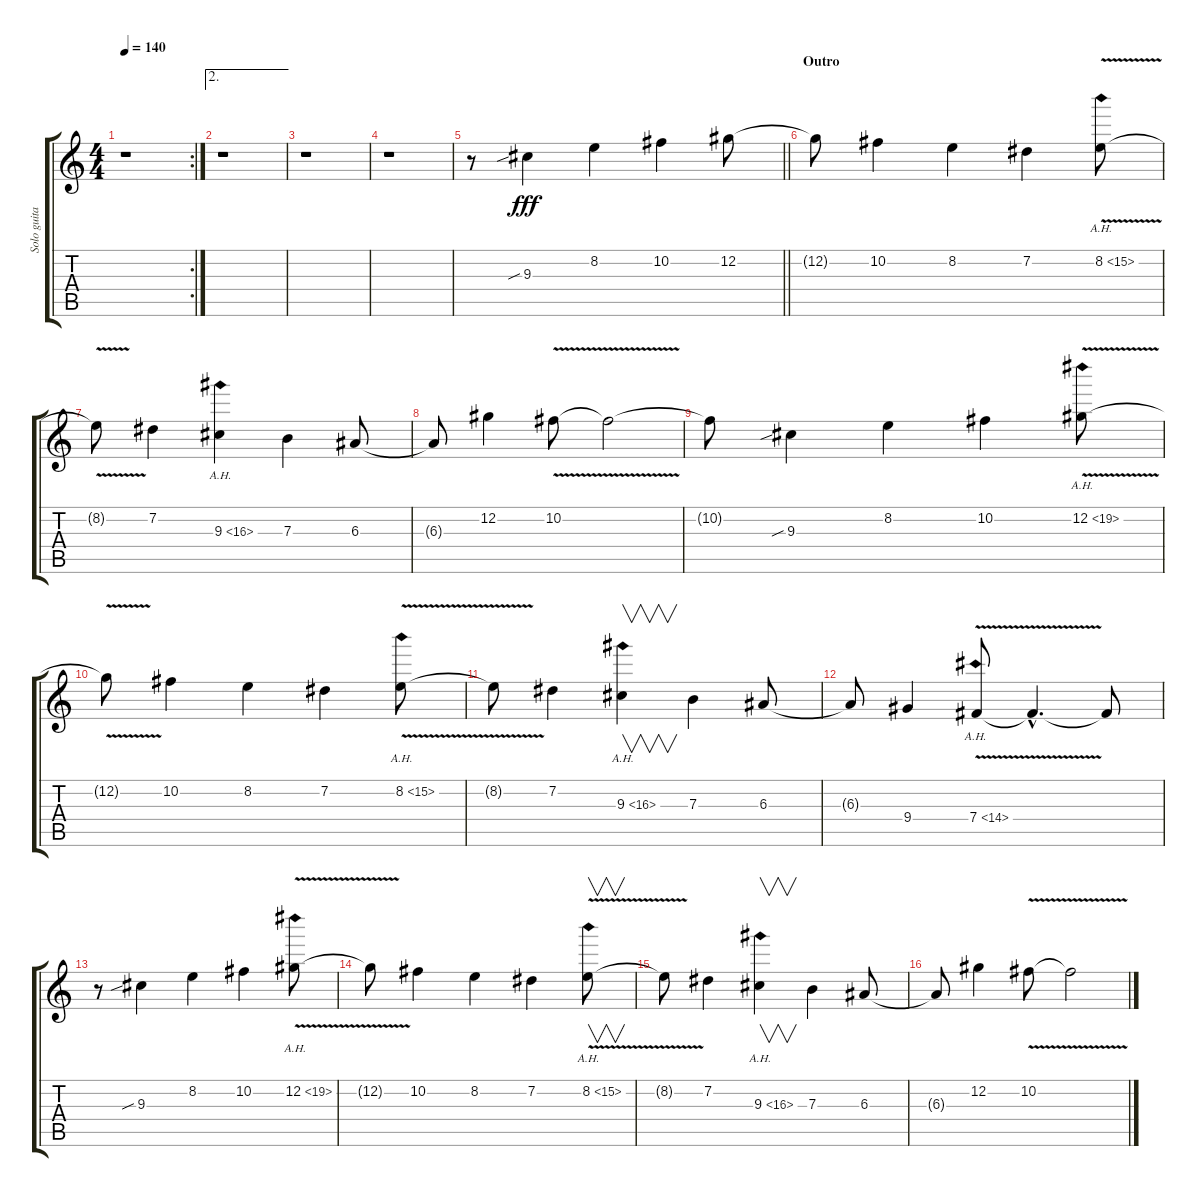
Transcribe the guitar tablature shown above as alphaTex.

\track ("Solo guitar" "Solo guita") {instrument overdrivenguitar}
\staff {score tabs}
\tuning (Db4 Ab3 E3 B2 Gb2 Db2) {hide}
\rc 2
\ts (4 4)
\tempo 140
\clef g2
\ks c
r.1{dy fff} |
\ae 2
r.1 |
r.1 |
r.1 |
\barLineRight lightlight
r.8 9.3{sib}.4 8.2.4 10.2.4 12.2.8 |
\section ("" "Outro")
12.2{t}.8 10.2.4 8.2.4 7.2.4 8.2{ah 7 v}.8 |
8.2{t}.8 7.2.4 9.3{ah 7}.4 7.3.4 6.3.8 |
6.3{t}.8 12.2.4 10.2{v}.8 10.2{t}.2 |
10.2{t}.8 9.3{sib}.4 8.2.4 10.2.4 12.2{ah 7 v}.8 |
12.2{t}.8 10.2.4 8.2.4 7.2.4 8.2{ah 7 v}.8 |
8.2{t}.8 7.2.4 9.3{ah 7}.4{v} 7.3.4 6.3.8 |
6.3{t}.8 9.4.4 7.4{ah 7 v}.8 7.4{hac t}.4{d} 7.4{t}.8 |
r.8 9.3{sib}.4 8.2.4 10.2.4 12.2{ah 7 v}.8 |
12.2{t}.8 10.2.4 8.2.4 7.2.4 8.2{ah 7 v}.8{v} |
8.2{t}.8 7.2.4 9.3{ah 7}.4{v} 7.3.4 6.3.8 |
6.3{t}.8 12.2.4 10.2{v}.8 10.2{t}.2
